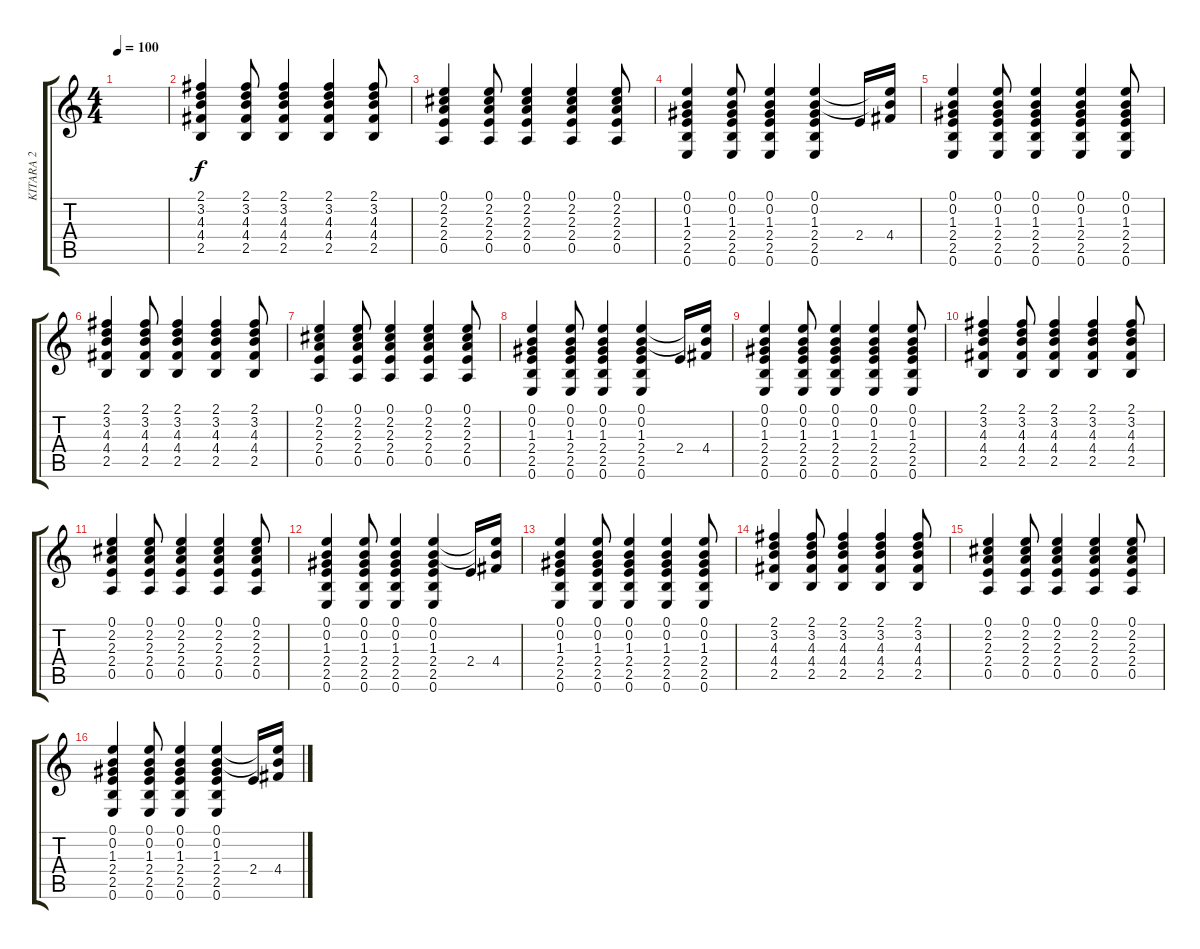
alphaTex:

\track ("KITARA 2" "KITARA 2") {instrument acousticguitarnylon}
\staff {score tabs}
\tuning (E4 B3 G3 D3 A2 E2) {hide}
\ts (4 4)
\tempo 100
\clef g2
\ks c
|
(2.1 3.2 4.3 4.4 2.5).4 (2.1 3.2 4.3 4.4 2.5).8 (2.1 3.2 4.3 4.4 2.5).4 (2.1 3.2 4.3 4.4 2.5).4 (2.1 3.2 4.3 4.4 2.5).8 |
(0.1 2.2 2.3 2.4 0.5).4 (0.1 2.2 2.3 2.4 0.5).8 (0.1 2.2 2.3 2.4 0.5).4 (0.1 2.2 2.3 2.4 0.5).4 (0.1 2.2 2.3 2.4 0.5).8 |
(0.1 0.2 1.3 2.4 2.5 0.6).4 (0.1 0.2 1.3 2.4 2.5 0.6).8 (0.1 0.2 1.3 2.4 2.5 0.6).4 (0.1 0.2 1.3 2.4 2.5 0.6).4 2.4.16 (0.1{t} 0.2{t} 4.4).16 |
(0.1 0.2 1.3 2.4 2.5 0.6).4 (0.1 0.2 1.3 2.4 2.5 0.6).8 (0.1 0.2 1.3 2.4 2.5 0.6).4 (0.1 0.2 1.3 2.4 2.5 0.6).4 (0.1 0.2 1.3 2.4 2.5 0.6).8 |
(2.1 3.2 4.3 4.4 2.5).4 (2.1 3.2 4.3 4.4 2.5).8 (2.1 3.2 4.3 4.4 2.5).4 (2.1 3.2 4.3 4.4 2.5).4 (2.1 3.2 4.3 4.4 2.5).8 |
(0.1 2.2 2.3 2.4 0.5).4 (0.1 2.2 2.3 2.4 0.5).8 (0.1 2.2 2.3 2.4 0.5).4 (0.1 2.2 2.3 2.4 0.5).4 (0.1 2.2 2.3 2.4 0.5).8 |
(0.1 0.2 1.3 2.4 2.5 0.6).4 (0.1 0.2 1.3 2.4 2.5 0.6).8 (0.1 0.2 1.3 2.4 2.5 0.6).4 (0.1 0.2 1.3 2.4 2.5 0.6).4 2.4.16 (0.1{t} 0.2{t} 4.4).16 |
(0.1 0.2 1.3 2.4 2.5 0.6).4 (0.1 0.2 1.3 2.4 2.5 0.6).8 (0.1 0.2 1.3 2.4 2.5 0.6).4 (0.1 0.2 1.3 2.4 2.5 0.6).4 (0.1 0.2 1.3 2.4 2.5 0.6).8 |
(2.1 3.2 4.3 4.4 2.5).4 (2.1 3.2 4.3 4.4 2.5).8 (2.1 3.2 4.3 4.4 2.5).4 (2.1 3.2 4.3 4.4 2.5).4 (2.1 3.2 4.3 4.4 2.5).8 |
(0.1 2.2 2.3 2.4 0.5).4 (0.1 2.2 2.3 2.4 0.5).8 (0.1 2.2 2.3 2.4 0.5).4 (0.1 2.2 2.3 2.4 0.5).4 (0.1 2.2 2.3 2.4 0.5).8 |
(0.1 0.2 1.3 2.4 2.5 0.6).4 (0.1 0.2 1.3 2.4 2.5 0.6).8 (0.1 0.2 1.3 2.4 2.5 0.6).4 (0.1 0.2 1.3 2.4 2.5 0.6).4 2.4.16 (0.1{t} 0.2{t} 4.4).16 |
(0.1 0.2 1.3 2.4 2.5 0.6).4 (0.1 0.2 1.3 2.4 2.5 0.6).8 (0.1 0.2 1.3 2.4 2.5 0.6).4 (0.1 0.2 1.3 2.4 2.5 0.6).4 (0.1 0.2 1.3 2.4 2.5 0.6).8 |
(2.1 3.2 4.3 4.4 2.5).4 (2.1 3.2 4.3 4.4 2.5).8 (2.1 3.2 4.3 4.4 2.5).4 (2.1 3.2 4.3 4.4 2.5).4 (2.1 3.2 4.3 4.4 2.5).8 |
(0.1 2.2 2.3 2.4 0.5).4 (0.1 2.2 2.3 2.4 0.5).8 (0.1 2.2 2.3 2.4 0.5).4 (0.1 2.2 2.3 2.4 0.5).4 (0.1 2.2 2.3 2.4 0.5).8 |
(0.1 0.2 1.3 2.4 2.5 0.6).4 (0.1 0.2 1.3 2.4 2.5 0.6).8 (0.1 0.2 1.3 2.4 2.5 0.6).4 (0.1 0.2 1.3 2.4 2.5 0.6).4 2.4.16 (0.1{t} 0.2{t} 4.4).16
